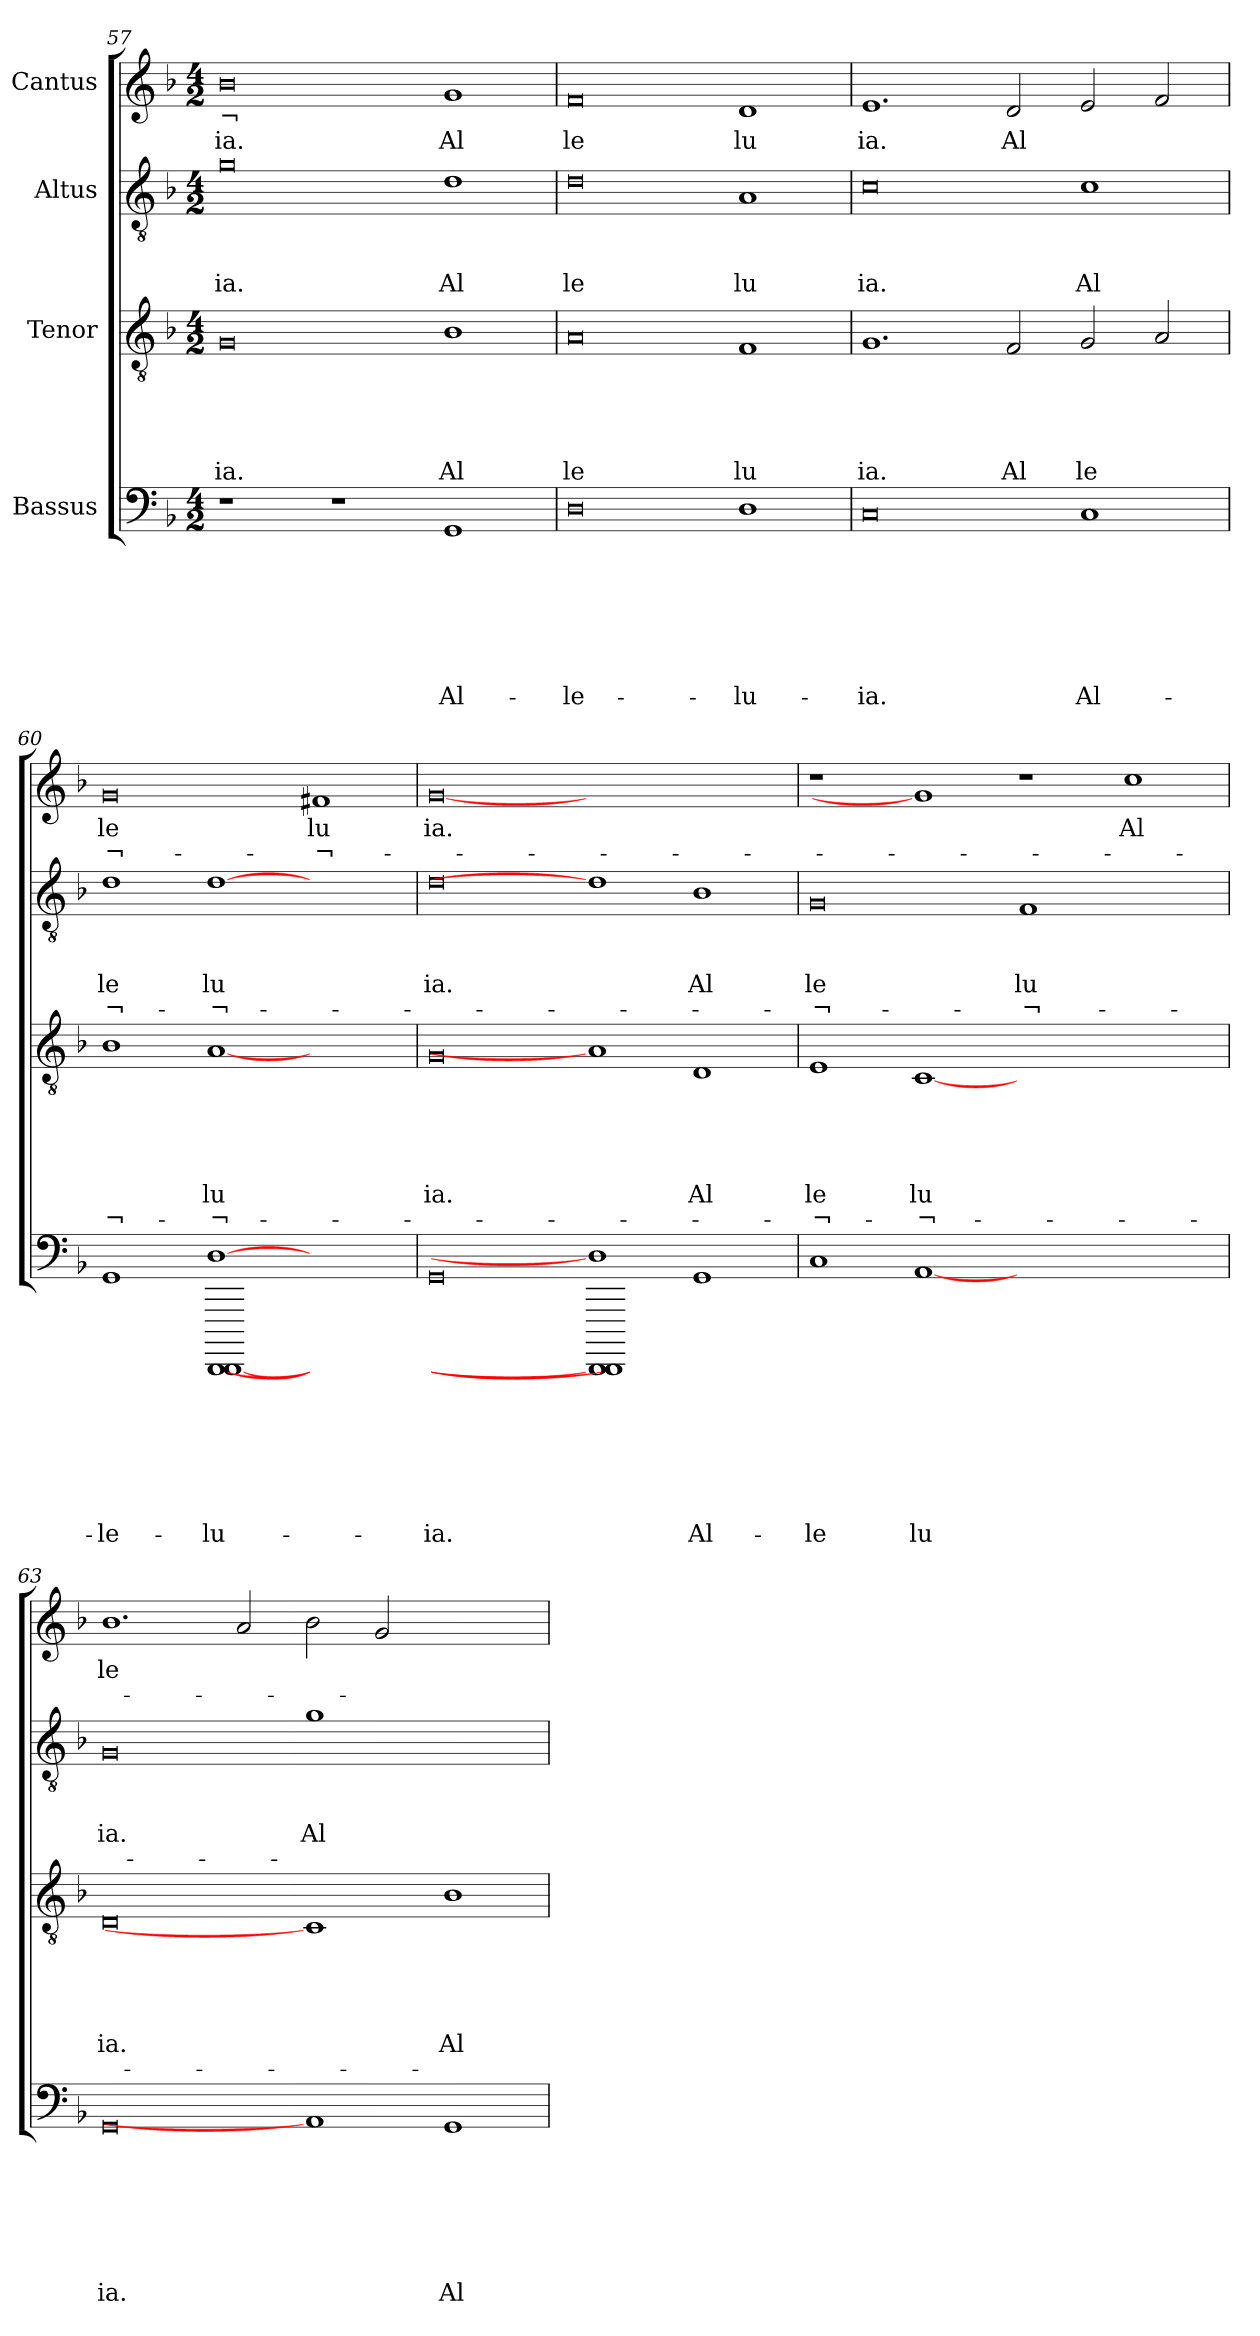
**kern	**text	**text	**text	**text	**text	**text	**text	**kern	**text	**text	**text	**text	**text	**text	**kern	**text	**text	**text	**text	**kern	**text	**text
*part4	*part4	*part4	*part4	*part4	*part4	*part4	*part4	*part3	*part3	*part3	*part3	*part3	*part3	*part3	*part2	*part2	*part2	*part2	*part2	*part1	*part1	*part1
*staff4	*staff4	*staff4	*staff4	*staff4	*staff4	*staff4	*staff4	*staff3	*staff3	*staff3	*staff3	*staff3	*staff3	*staff3	*staff2	*staff2	*staff2	*staff2	*staff2	*staff1	*staff1	*staff1
*I"Bassus	*	*	*	*	*	*	*	*I"Tenor	*	*	*	*	*	*	*I"Altus	*	*	*	*	*I"Cantus	*	*
*clefF4	*	*	*	*	*	*	*	*clefGv2	*	*	*	*	*	*	*clefGv2	*	*	*	*	*clefG2	*	*
*ITrd-3c-5	*	*	*	*	*	*	*	*	*	*	*	*	*	*	*ITrd-3c-5	*	*	*	*	*ITrd-3c-5	*	*
*k[b-e-]	*	*	*	*	*	*	*	*k[b-]	*	*	*	*	*	*	*k[b-e-]	*	*	*	*	*k[b-e-]	*	*
*B-:	*	*	*	*	*	*	*	*F:	*	*	*	*	*	*	*B-:	*	*	*	*	*B-:	*	*
*M4/2	*	*	*	*	*	*	*	*M4/2	*	*	*	*	*	*	*M4/2	*	*	*	*	*M4/2	*	*
=57	=57	=57	=57	=57	=57	=57	=57	=57	=57	=57	=57	=57	=57	=57	=57	=57	=57	=57	=57	=57	=57	=57
!	!	!	!	!	!	!	!	!	!	!	!	!	!	!	!	!	!	!	!	!LO:TX:b:t=¬	!	!
!	!	!	!	!	!	!	!	!	!	!	!	!	!LO:LY:b	!	!	!	!	!LO:LY:b	!	!	!LO:LY:b	!
1r	.	.	.	.	.	.	.	0G	.	.	.	.	ia.	.	0cc	.	.	ia.	.	0ee-	ia.	.
1r	.	.	.	.	.	.	.	.	.	.	.	.	.	.	.	.	.	.	.	.	.	.
!	!	!	!	!	!	!	!LO:LY:b	!	!	!	!	!	!LO:LY:b	!	!	!	!	!LO:LY:b	!	!	!LO:LY:b	!
1C	.	.	.	.	.	.	Al-	1B-	.	.	.	.	Al	.	1g	.	.	Al	.	1cc	Al	.
=58	=58	=58	=58	=58	=58	=58	=58	=58	=58	=58	=58	=58	=58	=58	=58	=58	=58	=58	=58	=58	=58	=58
!	!	!	!	!	!	!	!LO:LY:b	!	!	!	!	!	!LO:LY:b	!	!	!	!	!LO:LY:b	!	!	!LO:LY:b	!
0G	.	.	.	.	.	.	-le-	0A	.	.	.	.	le	.	0g	.	.	le	.	0b-	le	.
!	!	!	!	!	!	!	!LO:LY:b	!	!	!	!	!	!LO:LY:b	!	!	!	!	!LO:LY:b	!	!	!LO:LY:b	!
1G	.	.	.	.	.	.	-lu-	1F	.	.	.	.	lu	.	1d	.	.	lu	.	1g	lu	.
=59	=59	=59	=59	=59	=59	=59	=59	=59	=59	=59	=59	=59	=59	=59	=59	=59	=59	=59	=59	=59	=59	=59
!	!	!	!	!	!	!	!LO:LY:b	!	!	!	!	!	!LO:LY:b	!	!	!	!	!LO:LY:b	!	!	!LO:LY:b	!
0F	.	.	.	.	.	.	-ia.	1.G	.	.	.	.	ia.	.	0f	.	.	ia.	.	1.a	ia.	.
!	!	!	!	!	!	!	!	!	!	!	!	!	!LO:LY:b	!	!	!	!	!	!	!	!LO:LY:b	!
.	.	.	.	.	.	.	.	2F/	.	.	.	.	Al	.	.	.	.	.	.	2g/	Al	.
!	!	!	!	!	!	!	!LO:LY:b	!	!	!	!	!	!LO:LY:b	!	!	!	!	!LO:LY:b	!	!	!	!
1F	.	.	.	.	.	.	Al-	2G/	.	.	.	.	le	.	1f	.	.	Al	.	2a/	.	.
.	.	.	.	.	.	.	.	2A/	.	.	.	.	.	.	.	.	.	.	.	2b-/	.	.
=60	=60	=60	=60	=60	=60	=60	=60	=60	=60	=60	=60	=60	=60	=60	=60	=60	=60	=60	=60	=60	=60	=60
!	!	!	!	!	!	!	!LO:LY:b	!	!	!	!	!	!	!LO:LY:b	!	!	!	!LO:LY:b	!LO:LY:b	!	!LO:LY:b	!LO:LY:b
1C	.	.	.	.	.	.	-le-	1B-	.	.	.	.	.	-¬-	1g	.	.	le	¬-	0cc	le	¬-
!	!	!	!	!	!	!	!LO:LY:b	!	!	!	!	!	!LO:LY:b	!LO:LY:b	!	!	!	!LO:LY:b	!LO:LY:b	!	!	!
[1GGGG [1GGGG [1G	.	.	.	.	.	.	-lu-	[1A	.	.	.	.	lu	-¬-	[1g	.	.	lu	-¬-	.	.	.
!	!	!	!	!	!	!	!	!	!	!	!	!	!	!	!	!	!	!	!	!	!LO:LY:b	!LO:LY:b
1ryy	.	.	.	.	.	.	.	1ryy	.	.	.	.	.	.	1ryy	.	.	.	.	1bn	lu	-¬-
=61	=61	=61	=61	=61	=61	=61	=61	=61	=61	=61	=61	=61	=61	=61	=61	=61	=61	=61	=61	=61	=61	=61
!	!	!	!	!	!	!	!LO:LY:b	!	!	!	!	!	!LO:LY:b	!	!	!	!	!LO:LY:b	!	!	!LO:LY:b	!
0C	.	.	.	.	.	.	-ia.	0G	.	.	.	.	ia.	.	0g	.	.	ia.	.	[0cc	ia.	.
1GGGG] 1GGGG] 1G]	.	.	.	.	.	.	.	1A]	.	.	.	.	.	.	1g]	.	.	.	.	0ryy	.	.
!	!	!	!	!	!	!	!LO:LY:b	!	!	!	!	!	!LO:LY:b	!	!	!	!	!LO:LY:b	!	!	!	!
1C	.	.	.	.	.	.	Al-	1D	.	.	.	.	Al	.	1e-	.	.	Al	.	.	.	.
!!LO:LB:g=z
=62	=62	=62	=62	=62	=62	=62	=62	=62	=62	=62	=62	=62	=62	=62	=62	=62	=62	=62	=62	=62	=62	=62
!	!	!	!	!	!	!	!LO:LY:b	!	!	!	!	!	!LO:LY:b	!LO:LY:b	!	!	!	!LO:LY:b	!LO:LY:b	!	!	!
1F	.	.	.	.	.	.	-le	1E	.	.	.	.	le	-¬-	0c	.	.	le	-¬-	1r	.	.
!	!	!	!	!	!	!	!LO:LY:b	!	!	!	!	!	!LO:LY:b	!LO:LY:b	!	!	!	!	!	!	!	!
[1D	.	.	.	.	.	.	lu	[1C	.	.	.	.	lu	-¬-	.	.	.	.	.	1cc]	.	.
!	!	!	!	!	!	!	!	!	!	!	!	!	!	!	!	!	!	!LO:LY:b	!LO:LY:b	!	!	!
0ryy	.	.	.	.	.	.	.	0ryy	.	.	.	.	.	.	1B-	.	.	lu	-¬-	1r	.	.
!	!	!	!	!	!	!	!	!	!	!	!	!	!	!	!	!	!	!	!	!	!LO:LY:b	!
.	.	.	.	.	.	.	.	.	.	.	.	.	.	.	1ryy	.	.	.	.	1ff	Al	.
=63	=63	=63	=63	=63	=63	=63	=63	=63	=63	=63	=63	=63	=63	=63	=63	=63	=63	=63	=63	=63	=63	=63
!	!	!	!	!	!	!	!LO:LY:b	!	!	!	!	!	!LO:LY:b	!	!	!	!	!LO:LY:b	!	!	!LO:LY:b	!
0C	.	.	.	.	.	.	ia.	0D	.	.	.	.	ia.	.	0c	.	.	ia.	.	1.ee-	le	.
.	.	.	.	.	.	.	.	.	.	.	.	.	.	.	.	.	.	.	.	2dd/	.	.
!	!	!	!	!	!	!	!	!	!	!	!	!	!	!	!	!	!	!LO:LY:b	!	!	!	!
1D]	.	.	.	.	.	.	.	1C]	.	.	.	.	.	.	1cc	.	.	Al	.	2ee-\	.	.
.	.	.	.	.	.	.	.	.	.	.	.	.	.	.	.	.	.	.	.	2cc/	.	.
!	!	!	!	!	!	!	!LO:LY:b	!	!	!	!	!	!LO:LY:b	!	!	!	!	!	!	!	!	!
1C	.	.	.	.	.	.	Al	1B-	.	.	.	.	Al	.	1ryy	.	.	.	.	1ryy	.	.
=	=	=	=	=	=	=	=	=	=	=	=	=	=	=	=	=	=	=	=	=	=	=
*-	*-	*-	*-	*-	*-	*-	*-	*-	*-	*-	*-	*-	*-	*-	*-	*-	*-	*-	*-	*-	*-	*-
